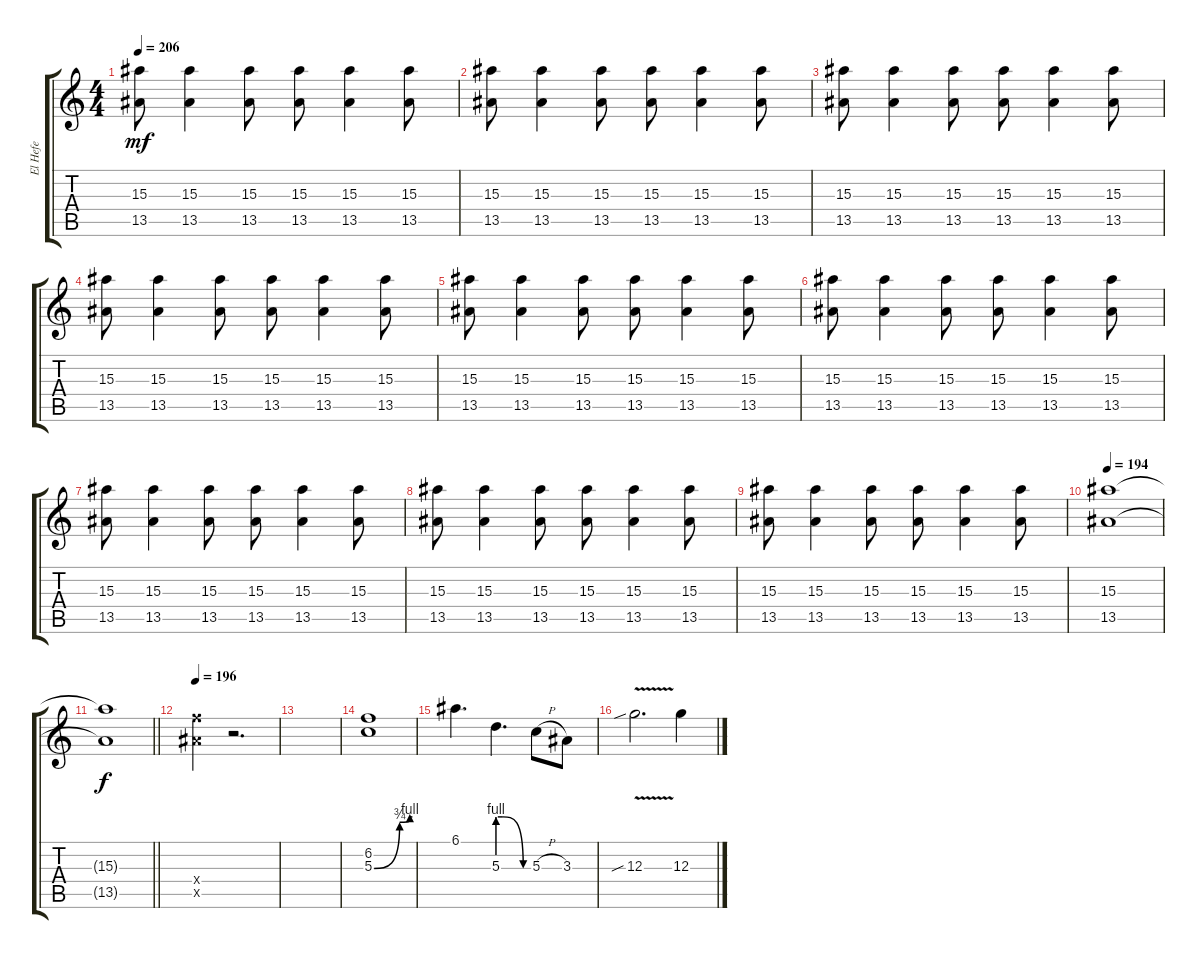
\track ("El Hefe" "El Hefe") {instrument distortionguitar}
\staff {score tabs}
\tuning (E4 B3 G3 D3 A2 E2) {hide}
\ts (4 4)
\tempo 206
\clef g2
\ks c
(15.3 13.5).8{dy mf} (15.3 13.5).4 (15.3 13.5).8 (15.3 13.5).8 (15.3 13.5).4 (15.3 13.5).8 |
(15.3 13.5).8 (15.3 13.5).4 (15.3 13.5).8 (15.3 13.5).8 (15.3 13.5).4 (15.3 13.5).8 |
(15.3 13.5).8 (15.3 13.5).4 (15.3 13.5).8 (15.3 13.5).8 (15.3 13.5).4 (15.3 13.5).8 |
(15.3 13.5).8 (15.3 13.5).4 (15.3 13.5).8 (15.3 13.5).8 (15.3 13.5).4 (15.3 13.5).8 |
(15.3 13.5).8 (15.3 13.5).4 (15.3 13.5).8 (15.3 13.5).8 (15.3 13.5).4 (15.3 13.5).8 |
(15.3 13.5).8 (15.3 13.5).4 (15.3 13.5).8 (15.3 13.5).8 (15.3 13.5).4 (15.3 13.5).8 |
(15.3 13.5).8 (15.3 13.5).4 (15.3 13.5).8 (15.3 13.5).8 (15.3 13.5).4 (15.3 13.5).8 |
(15.3 13.5).8 (15.3 13.5).4 (15.3 13.5).8 (15.3 13.5).8 (15.3 13.5).4 (15.3 13.5).8 |
(15.3 13.5).8 (15.3 13.5).4 (15.3 13.5).8 (15.3 13.5).8 (15.3 13.5).4 (15.3 13.5).8 |
\tempo 194
(15.3 13.5).1 |
\barLineRight lightlight
(15.3{t} 13.5{t}).1{dy f} |
\section ("" "")
\tempo 196
(15.4{x} 13.5{x}).4 r.2{d} |
|
(6.2 5.3{be (custom 0 0 40 3 56 4 60 4)}).1{volume 8 instrument electricguitarjazz} |
6.1.4{d} 5.3{be (custom 0 4 10 4 50 0 60 0)}.4{d} 5.3{h}.8 3.3.8 |
12.3{v sib}.2{d} 12.3.4
